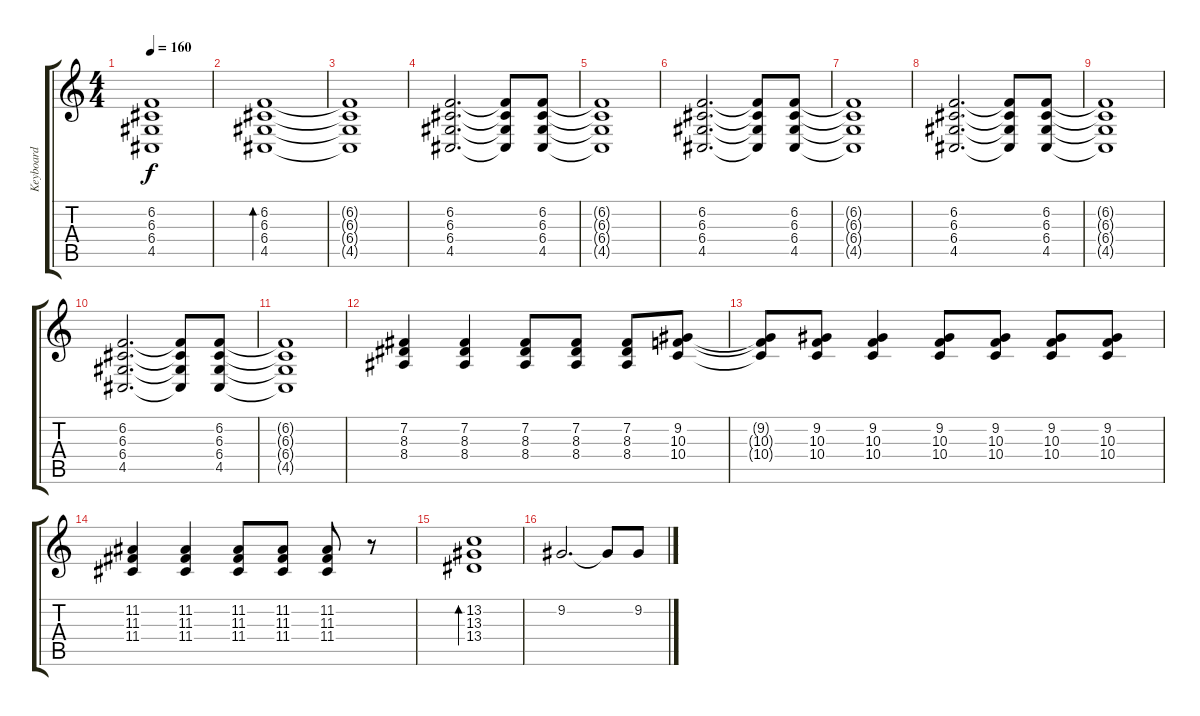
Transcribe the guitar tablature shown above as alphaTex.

\track ("Keyboard" "Keyboard") {instrument acousticgrandpiano}
\staff {score tabs}
\tuning (E4 B3 G3 D3 A2 E2) {hide}
\ts (4 4)
\tempo 160
\clef g2
\ks c
(6.2{t} 6.3{t} 6.4{t} 4.5{t}).1{dy f} |
(6.2 6.3 6.4 4.5).1{bd 240} |
(6.2{t} 6.3{t} 6.4{t} 4.5{t}).1 |
(6.2 6.3 6.4 4.5).2{d} (6.2{t} 6.3{t} 6.4{t} 4.5{t}).8 (6.2 6.3 6.4 4.5).8 |
(6.2{t} 6.3{t} 6.4{t} 4.5{t}).1 |
(6.2 6.3 6.4 4.5).2{d} (6.2{t} 6.3{t} 6.4{t} 4.5{t}).8 (6.2 6.3 6.4 4.5).8 |
(6.2{t} 6.3{t} 6.4{t} 4.5{t}).1 |
(6.2 6.3 6.4 4.5).2{d} (6.2{t} 6.3{t} 6.4{t} 4.5{t}).8 (6.2 6.3 6.4 4.5).8 |
(6.2{t} 6.3{t} 6.4{t} 4.5{t}).1 |
(6.2 6.3 6.4 4.5).2{d} (6.2{t} 6.3{t} 6.4{t} 4.5{t}).8 (6.2 6.3 6.4 4.5).8 |
(6.2{t} 6.3{t} 6.4{t} 4.5{t}).1 |
(7.2 8.3 8.4).4 (7.2 8.3 8.4).4 (7.2 8.3 8.4).8 (7.2 8.3 8.4).8 (7.2 8.3 8.4).8 (9.2 10.3 10.4).8 |
(9.2{t} 10.3{t} 10.4{t}).8 (9.2 10.3 10.4).8 (9.2 10.3 10.4).4 (9.2 10.3 10.4).8 (9.2 10.3 10.4).8 (9.2 10.3 10.4).8 (9.2 10.3 10.4).8 |
(11.2 11.3 11.4).4 (11.2 11.3 11.4).4 (11.2 11.3 11.4).8 (11.2 11.3 11.4).8 (11.2 11.3 11.4).8 r.8 |
(13.2 13.3 13.4).1{bd 240} |
9.2.2{d instrument lead6voice} 9.2{t}.8 9.2.8
